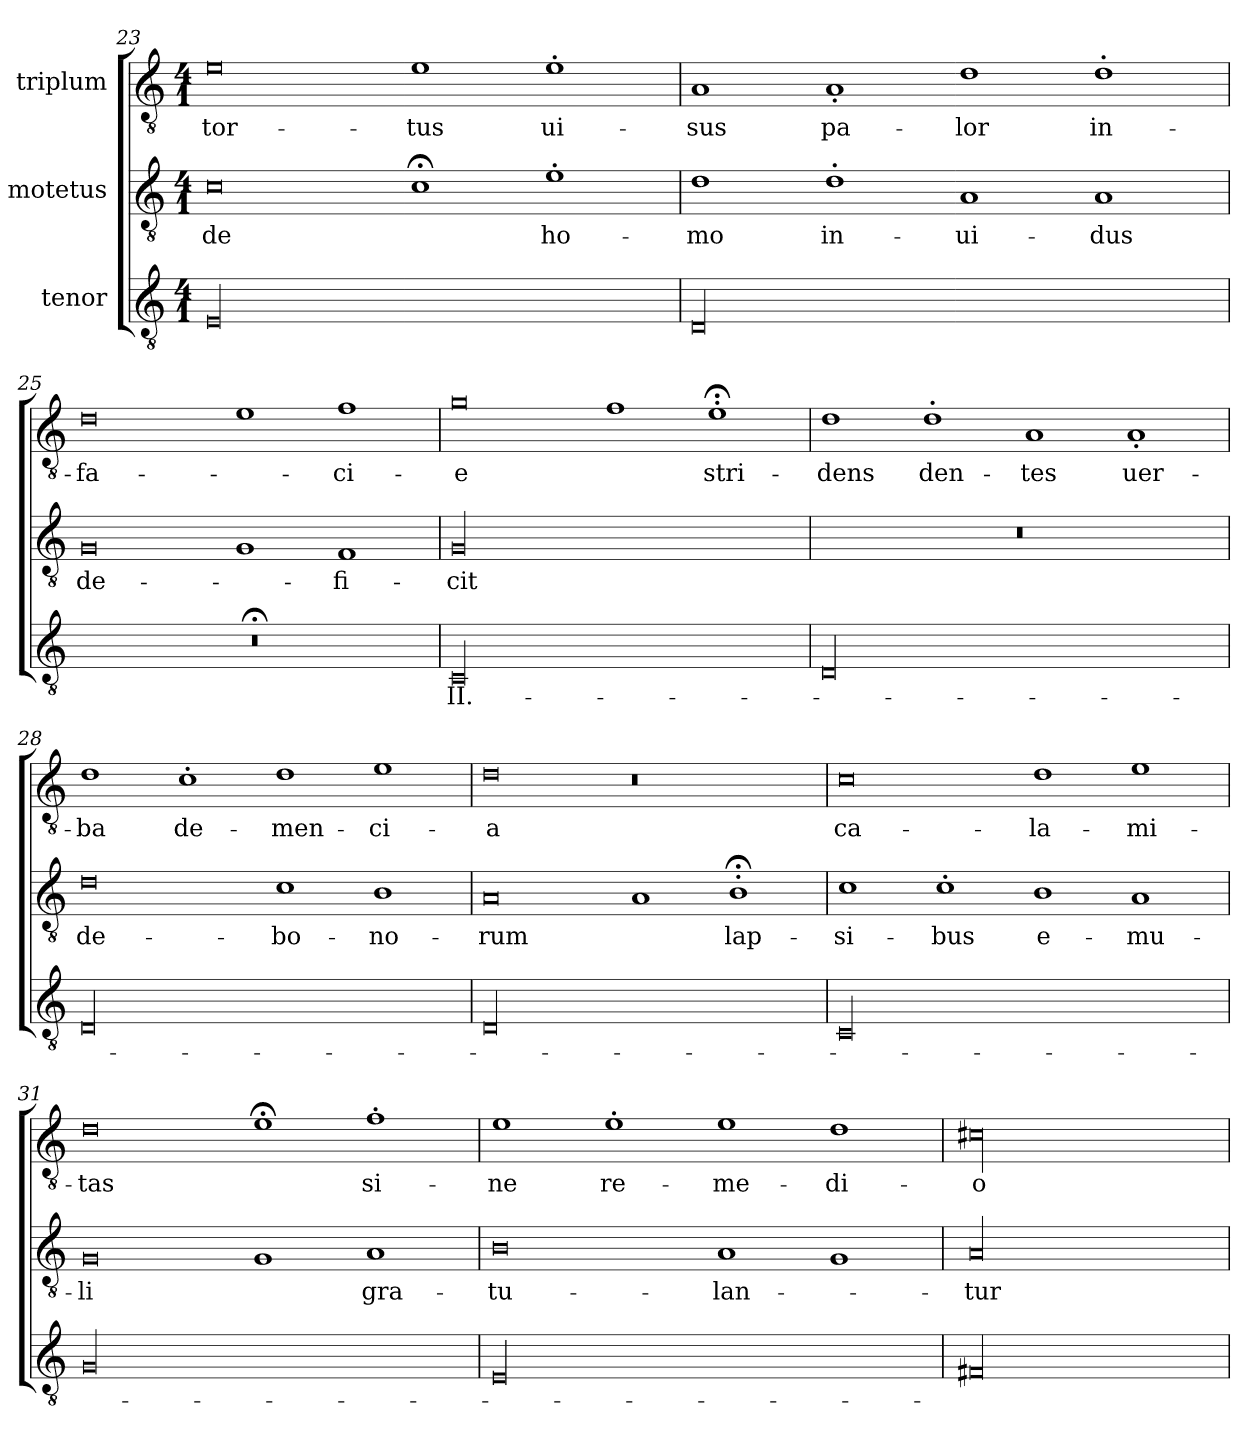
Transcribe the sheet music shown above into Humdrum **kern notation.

**kern	**text	**kern	**text	**kern	**text
*part3	*part3	*part2	*part2	*part1	*part1
*staff3	*staff3	*staff2	*staff2	*staff1	*staff1
*I"tenor	*	*I"motetus	*	*I"triplum	*
*clefGv2	*	*clefGv2	*	*clefGv2	*
*k[]	*	*k[]	*	*k[]	*
*C:	*	*C:	*	*C:	*
*M4/1	*	*M4/1	*	*M4/1	*
=23	=23	=23	=23	=23	=23
00E/	.	0c\	-de	0e\	tor-
.	.	1c;<\	.	1e\	-tus
.	.	1e'\	ho-	1e'\	ui-
=24	=24	=24	=24	=24	=24
00D/	.	1d\	-mo	1A/	-sus
.	.	1d'\	in-	1A'/	pa-
.	.	1A/	-ui-	1d\	-lor
.	.	1A/	-dus	1d'\	in-
=25	=25	=25	=25	=25	=25
00r;<	.	0G/	de-	0d\	fa-
.	.	1G/	.	1e\	.
.	.	1F/	-fi-	1f\	-ci-
=26	=26	=26	=26	=26	=26
00C/	II.-	00G/	-cit	0g\	-e
.	.	.	.	1f\	.
.	.	.	.	1e;<'\	stri-
=27	=27	=27	=27	=27	=27
00D/	.	00r	.	1d\	-dens
.	.	.	.	1d'\	den-
.	.	.	.	1A/	-tes
.	.	.	.	1A'/	uer-
=28	=28	=28	=28	=28	=28
00D/	.	0d\	de-	1d\	-ba
.	.	.	.	1c'\	de-
.	.	1c\	bo-	1d\	-men-
.	.	1B\	-no-	1e\	-ci-
=29	=29	=29	=29	=29	=29
00D/	.	0A/	-rum	0d\	-a
.	.	1A/	.	0r	.
.	.	1B;<'\	lap-	.	.
=30	=30	=30	=30	=30	=30
00C/	.	1c\	-si-	0c\	ca-
.	.	1c'\	-bus	.	.
.	.	1B\	e-	1d\	-la-
.	.	1A/	-mu-	1e\	-mi-
=31	=31	=31	=31	=31	=31
00G/	.	0G/	-li	0d\	-tas
.	.	1G/	.	1e;<\	.
.	.	1A/	gra-	1f'\	si-
=32	=32	=32	=32	=32	=32
00E/	.	0B\	-tu-	1e\	-ne
.	.	.	.	1e'\	re-
.	.	1A/	-lan-	1e\	-me-
.	.	1G/	.	1d\	-di-
=33	=33	=33	=33	=33	=33
00F#X/	.	00A/	-tur	00c#X\	-o
=	=	=	=	=	=
*-	*-	*-	*-	*-	*-
